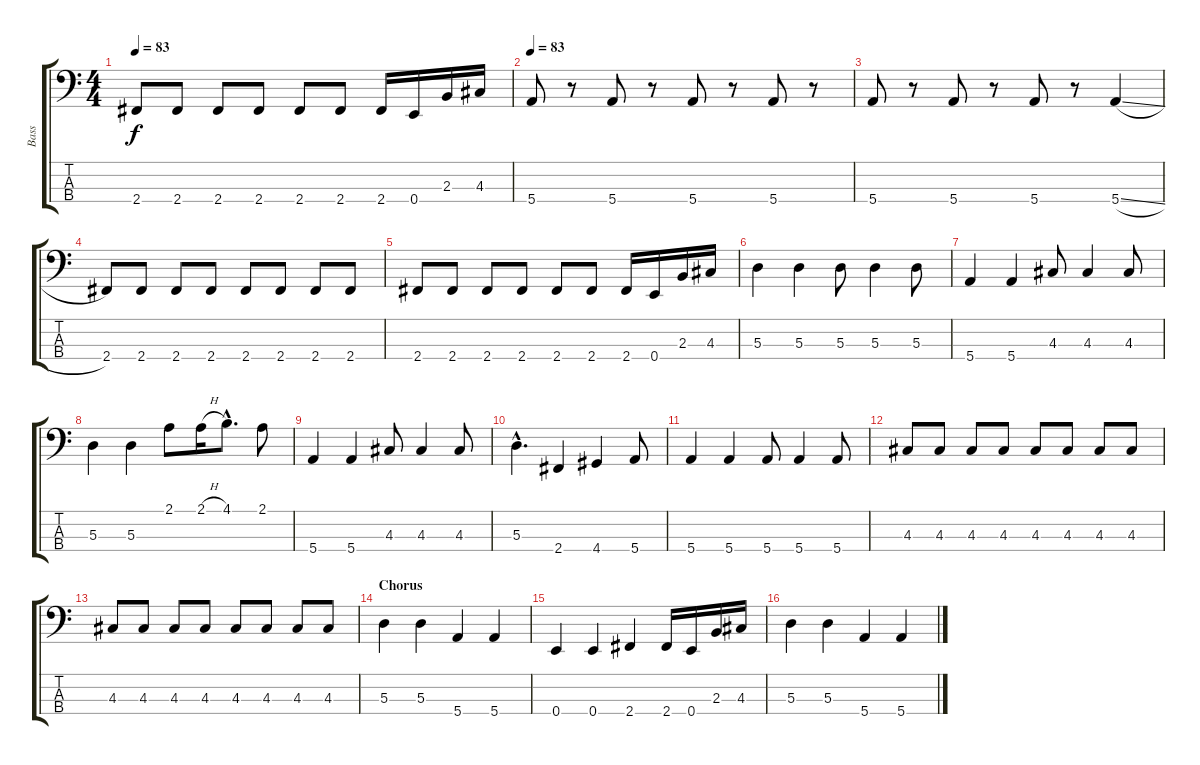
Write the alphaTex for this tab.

\track ("Bass" "Bass") {instrument electricbasspick}
\staff {score tabs}
\tuning (G2 D2 A1 E1) {hide}
\ts (4 4)
\tempo 83
\clef f4
\ks c
2.4.8{dy f} 2.4.8 2.4.8 2.4.8 2.4.8 2.4.8 2.4.16 0.4.16 2.3.16 4.3.16 |
\tempo 83
5.4.8 r.8 5.4.8 r.8 5.4.8 r.8 5.4.8 r.8 |
5.4.8 r.8 5.4.8 r.8 5.4.8 r.8 5.4{sl}.4 |
2.4.8 2.4.8 2.4.8 2.4.8 2.4.8 2.4.8 2.4.8 2.4.8 |
2.4.8 2.4.8 2.4.8 2.4.8 2.4.8 2.4.8 2.4.16 0.4.16 2.3.16 4.3.16 |
5.3.4 5.3.4 5.3.8 5.3.4 5.3.8 |
5.4.4 5.4.4 4.3.8 4.3.4 4.3.8 |
5.3.4 5.3.4 2.1.8 2.1{h}.16 4.1{hac}.8{d} 2.1.8 |
5.4.4 5.4.4 4.3.8 4.3.4 4.3.8 |
5.3{hac}.4{d} 2.4.4 4.4.4 5.4.8 |
5.4.4 5.4.4 5.4.8 5.4.4 5.4.8 |
4.3.8 4.3.8 4.3.8 4.3.8 4.3.8 4.3.8 4.3.8 4.3.8 |
4.3.8 4.3.8 4.3.8 4.3.8 4.3.8 4.3.8 4.3.8 4.3.8 |
\section ("" "Chorus")
5.3.4 5.3.4 5.4.4 5.4.4 |
0.4.4 0.4.4 2.4.4 2.4.16 0.4.16 2.3.16 4.3.16 |
5.3.4 5.3.4 5.4.4 5.4.4
